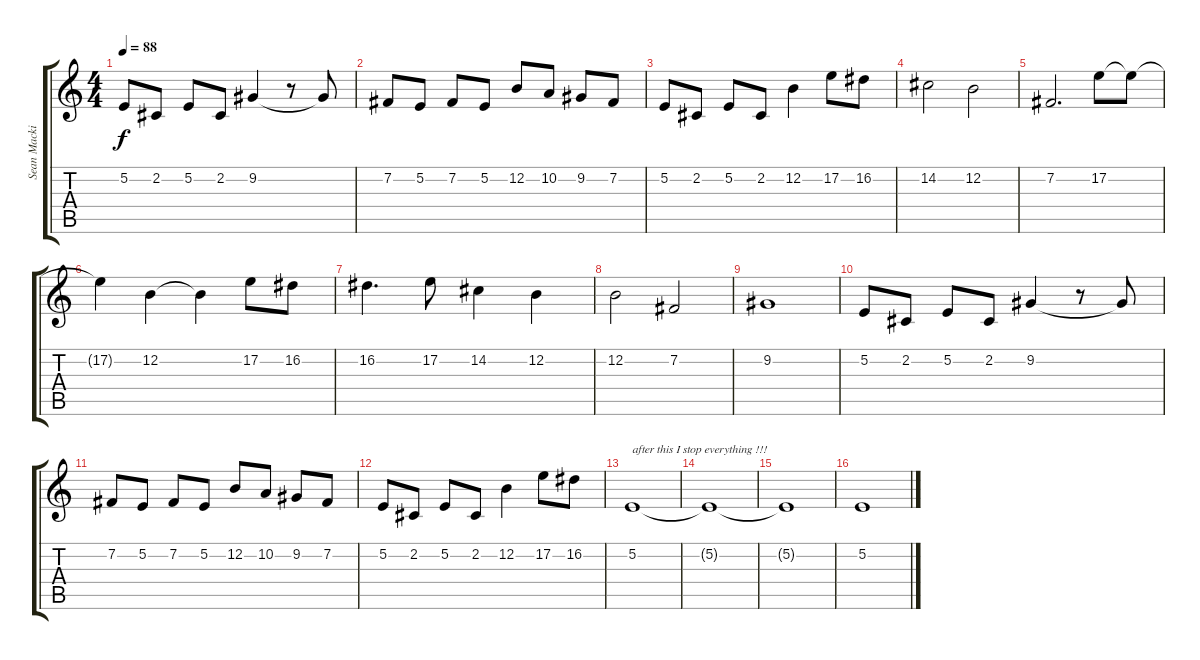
\track ("Sean Mackin (Violin)" "Sean Macki") {instrument violin}
\staff {score tabs}
\tuning (E4 B3 G3 D3 A2 E2) {hide}
\ts (4 4)
\tempo 88
\clef g2
\ks c
5.2.8{dy f} 2.2.8 5.2.8 2.2.8 9.2.4 r.8 9.2{t}.8 |
7.2.8 5.2.8 7.2.8 5.2.8 12.2.8 10.2.8 9.2.8 7.2.8 |
5.2.8 2.2.8 5.2.8 2.2.8 12.2.4 17.2.8 16.2.8 |
14.2.2 12.2.2 |
7.2.2{d} 17.2.8 17.2{t}.8 |
17.2{t}.4 12.2.4 12.2{t}.4 17.2.8 16.2.8 |
16.2.4{d} 17.2.8 14.2.4 12.2.4 |
12.2.2 7.2.2 |
9.2.1 |
5.2.8 2.2.8 5.2.8 2.2.8 9.2.4 r.8 9.2{t}.8 |
7.2.8 5.2.8 7.2.8 5.2.8 12.2.8 10.2.8 9.2.8 7.2.8 |
5.2.8 2.2.8 5.2.8 2.2.8 12.2.4 17.2.8 16.2.8 |
5.2.1{txt "after this I stop everything !!!" volume 5} |
5.2{t}.1 |
5.2{t}.1 |
5.2.1
